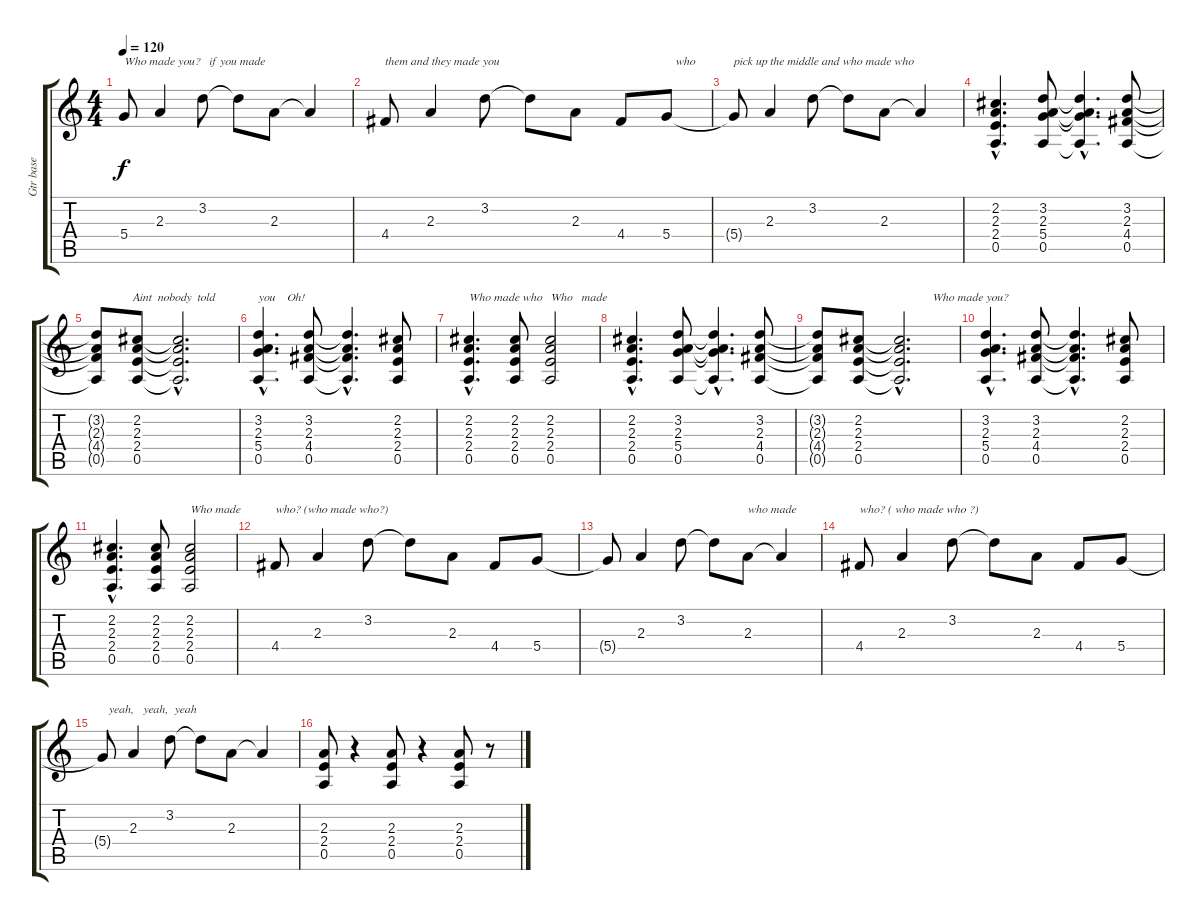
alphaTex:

\track ("Gtr base" "Gtr base") {instrument distortionguitar}
\staff {score tabs}
\tuning (E4 B3 G3 D3 A2 E2) {hide}
\ts (4 4)
\tempo 120
\clef g2
\ks c
5.4{t}.8{txt "Who made you?   if you made" dy f} 2.3.4 3.2.8 3.2{t}.8 2.3.8 2.3{t}.4 |
4.4.8{txt "them and they made you"} 2.3.4 3.2.8 3.2{t}.8 2.3.8 4.4.8 5.4.8{txt "   who "} |
5.4{t}.8{txt "pick up the middle and who made who"} 2.3.4 3.2.8 3.2{t}.8 2.3.8 2.3{t}.4 |
(2.2{hac} 2.3{hac} 2.4{hac} 0.5{hac}).4{d} (3.2 2.3 5.4 0.5).8 (3.2{hac t} 2.3{hac t} 5.4{hac t} 0.5{hac t}).4{d} (3.2 2.3 4.4 0.5).8 |
(3.2{t} 2.3{t} 4.4{t} 0.5{t}).8{txt "            Aint  nobody  told "} (2.2 2.3 2.4 0.5).8 (2.2{hac t} 2.3{hac t} 2.4{hac t} 0.5{hac t}).2{d} |
(3.2{hac} 2.3{hac} 5.4{hac} 0.5{hac}).4{d txt "you    Oh!"} (3.2 2.3 4.4 0.5).8 (3.2{hac t} 2.3{hac t} 4.4{hac t} 0.5{hac t}).4{d} (2.2 2.3 2.4 0.5).8 |
(2.2{hac} 2.3{hac} 2.4{hac} 0.5{hac}).4{d txt "Who made who"} (2.2 2.3 2.4 0.5).8 (2.2 2.3 2.4 0.5).2{txt "Who   made"} |
(2.2{hac} 2.3{hac} 2.4{hac} 0.5{hac}).4{d} (3.2 2.3 5.4 0.5).8 (3.2{hac t} 2.3{hac t} 5.4{hac t} 0.5{hac t}).4{d} (3.2 2.3 4.4 0.5).8 |
(3.2{t} 2.3{t} 4.4{t} 0.5{t}).8 (2.2 2.3 2.4 0.5).8 (2.2{hac t} 2.3{hac t} 2.4{hac t} 0.5{hac t}).2{d txt "           Who made you?"} |
(3.2{hac} 2.3{hac} 5.4{hac} 0.5{hac}).4{d} (3.2 2.3 4.4 0.5).8 (3.2{hac t} 2.3{hac t} 4.4{hac t} 0.5{hac t}).4{d} (2.2 2.3 2.4 0.5).8 |
(2.2{hac} 2.3{hac} 2.4{hac} 0.5{hac}).4{d} (2.2 2.3 2.4 0.5).8 (2.2 2.3 2.4 0.5).2{txt "Who made "} |
4.4.8{txt "who? (who made who?)"} 2.3.4 3.2.8 3.2{t}.8 2.3.8 4.4.8 5.4.8 |
5.4{t}.8 2.3.4 3.2.8 3.2{t}.8 2.3.8{txt "who made"} 2.3{t}.4 |
4.4.8{txt "who? ( who made who ?)"} 2.3.4 3.2.8 3.2{t}.8 2.3.8 4.4.8 5.4.8 |
5.4{t}.8{txt "  yeah,   yeah,  yeah"} 2.3.4 3.2.8 3.2{t}.8 2.3.8 2.3{t}.4 |
(2.3 2.4 0.5).8 r.4 (2.3 2.4 0.5).8 r.4 (2.3 2.4 0.5).8 r.8
